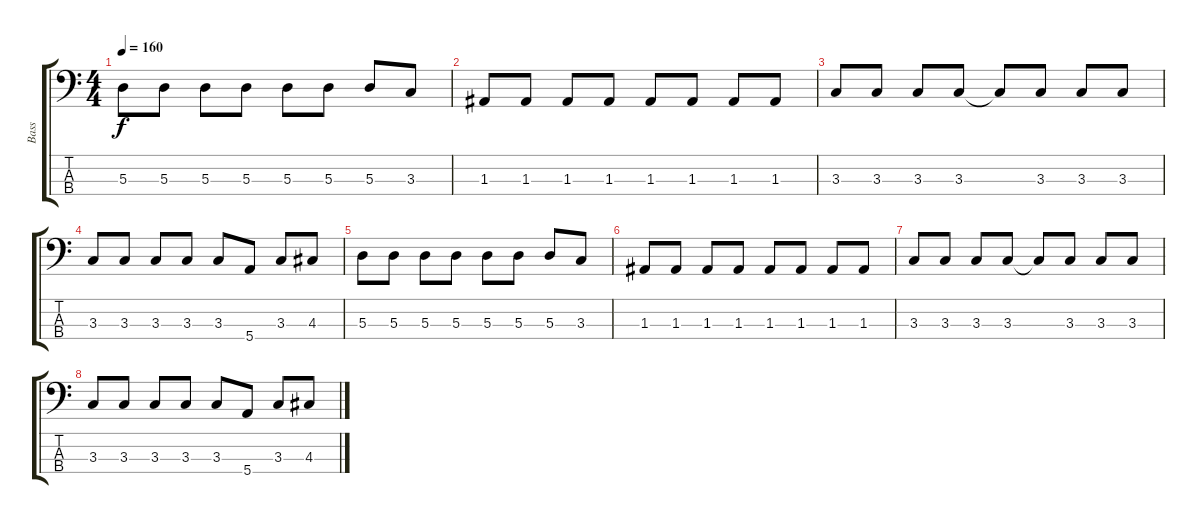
\track ("Bass" "Bass") {instrument electricbasspick}
\staff {score tabs}
\tuning (G2 D2 A1 E1) {hide}
\ts (4 4)
\tempo 160
\clef f4
\ks c
5.3.8{dy f} 5.3.8 5.3.8 5.3.8 5.3.8 5.3.8 5.3.8 3.3.8 |
1.3.8 1.3.8 1.3.8 1.3.8 1.3.8 1.3.8 1.3.8 1.3.8 |
3.3.8 3.3.8 3.3.8 3.3.8 3.3{t}.8 3.3.8 3.3.8 3.3.8 |
3.3.8 3.3.8 3.3.8 3.3.8 3.3.8 5.4.8 3.3.8 4.3.8 |
5.3.8 5.3.8 5.3.8 5.3.8 5.3.8 5.3.8 5.3.8 3.3.8 |
1.3.8 1.3.8 1.3.8 1.3.8 1.3.8 1.3.8 1.3.8 1.3.8 |
3.3.8 3.3.8 3.3.8 3.3.8 3.3{t}.8 3.3.8 3.3.8 3.3.8 |
3.3.8 3.3.8 3.3.8 3.3.8 3.3.8 5.4.8 3.3.8 4.3.8
